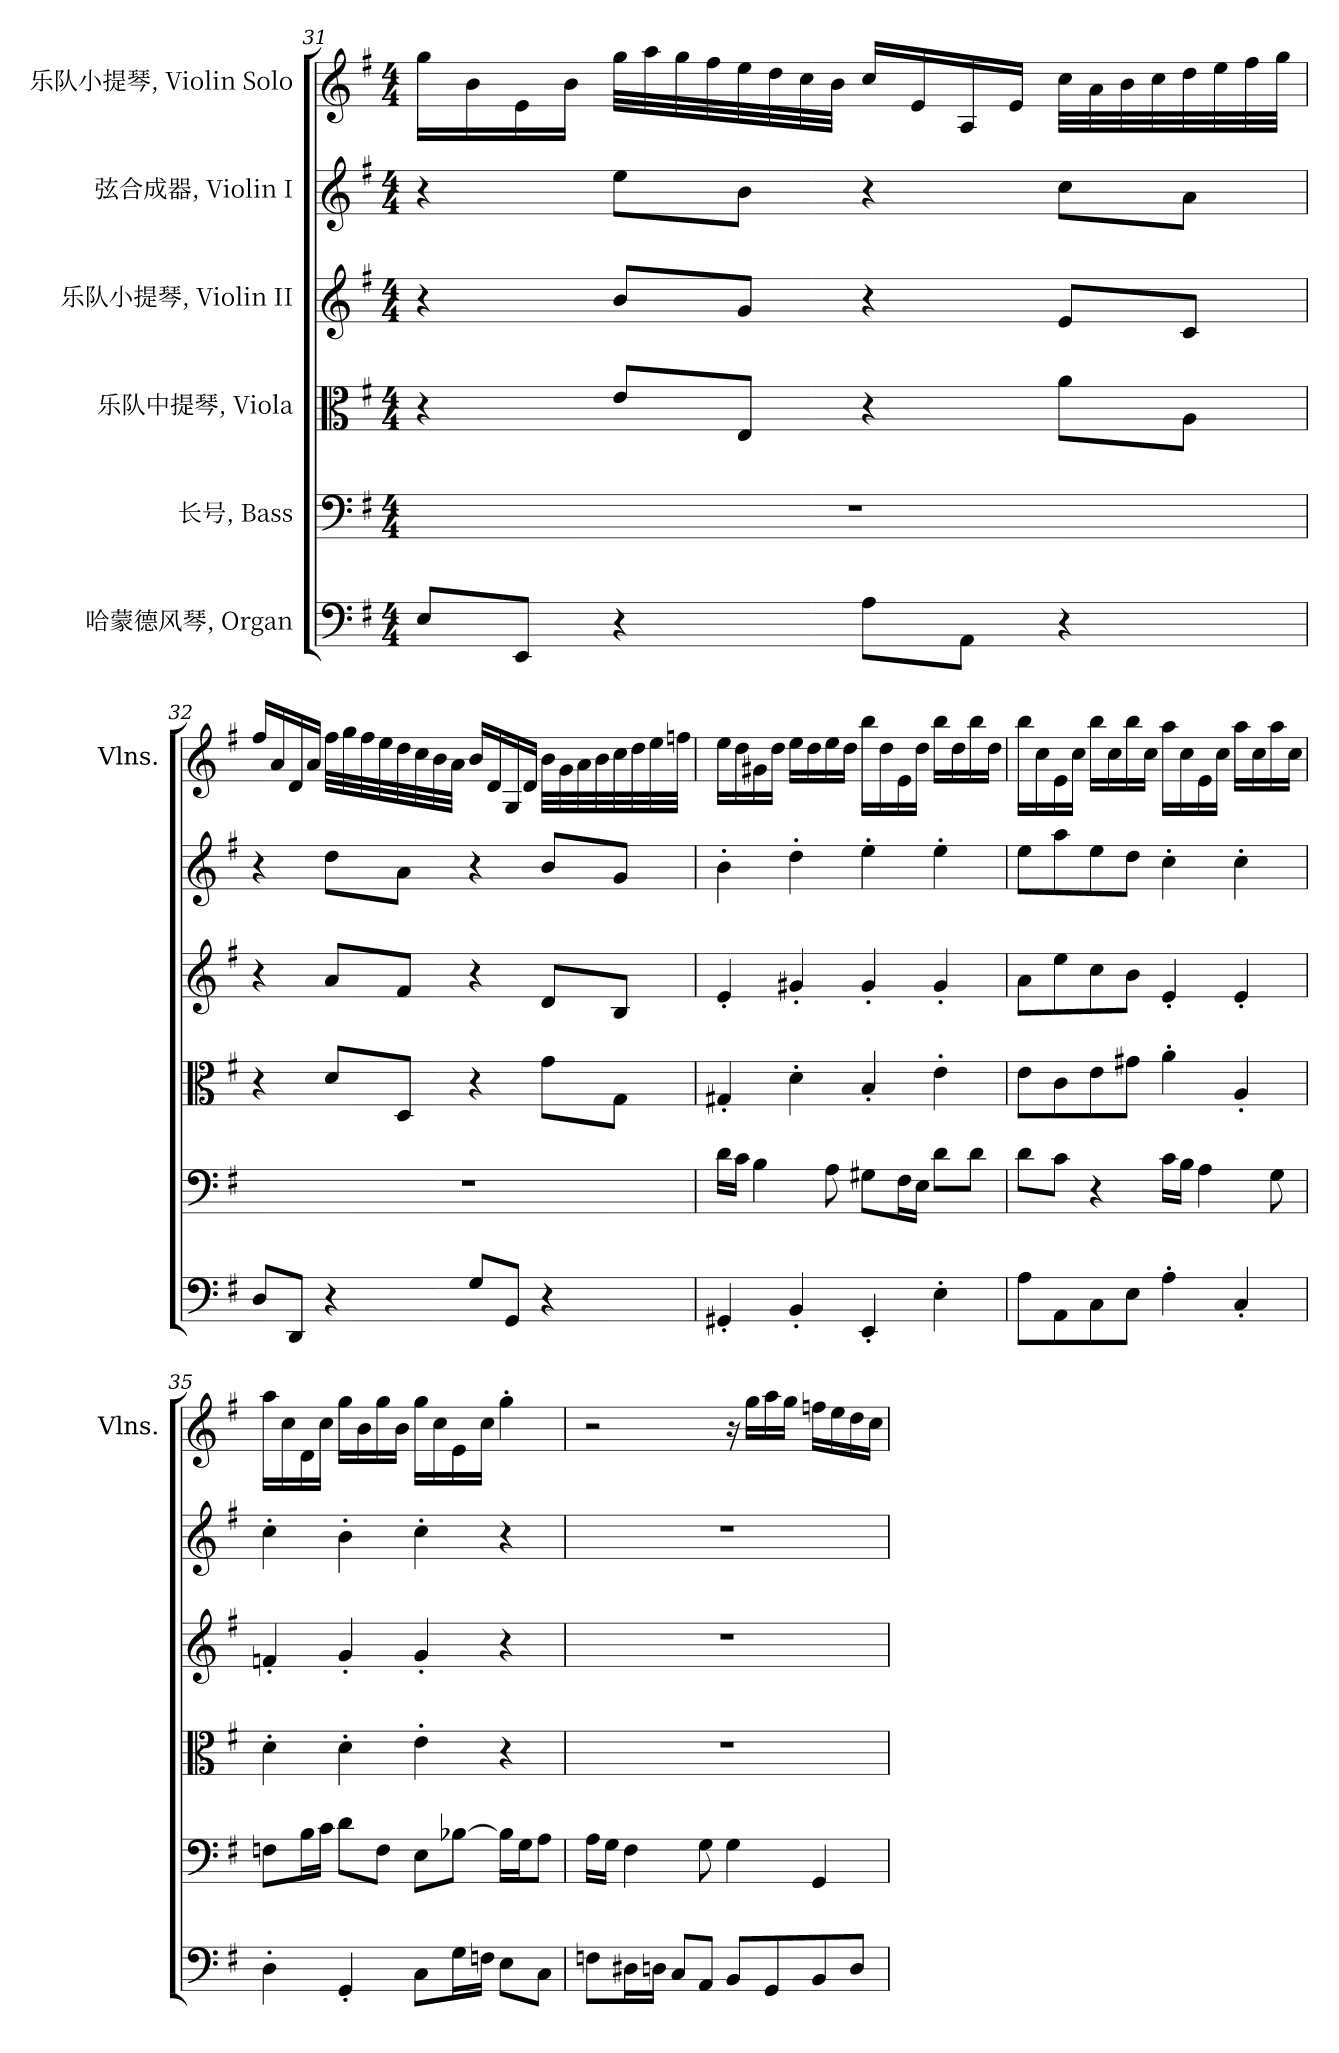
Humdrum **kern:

**kern	**kern	**kern	**kern	**kern	**kern
*part6	*part5	*part4	*part3	*part2	*part1
*staff6	*staff5	*staff4	*staff3	*staff2	*staff1
*I"哈蒙德风琴, Organ	*I"长号, Bass	*I"乐队中提琴, Viola	*I"乐队小提琴, Violin II	*I"弦合成器, Violin I	*I"乐队小提琴, Violin Solo
*	*	*	*	*	*I'Vlns.
!!LO:LB:g=z
*clefF4	*clefF4	*clefC3	*clefG2	*clefG2	*clefG2
*k[f#]	*k[f#]	*k[f#]	*k[f#]	*k[f#]	*k[f#]
*M4/4	*M4/4	*M4/4	*M4/4	*M4/4	*M4/4
=31	=31	=31	=31	=31	=31
8E/L	1r	4r	4r	4r	16gg\LL
.	.	.	.	.	16b\
8EE/J	.	.	.	.	16e\
.	.	.	.	.	16b\JJ
4r	.	8e/L	8b/L	8ee\L	32gg\LLL
.	.	.	.	.	32aa\
.	.	.	.	.	32gg\
.	.	.	.	.	32ff#\
.	.	8E/J	8g/J	8b\J	32ee\
.	.	.	.	.	32dd\
.	.	.	.	.	32cc\
.	.	.	.	.	32b\JJJ
8A\L	.	4r	4r	4r	16cc/LL
.	.	.	.	.	16e/
8AA\J	.	.	.	.	16A/
.	.	.	.	.	16e/JJ
4r	.	8a\L	8e/L	8cc\L	32cc\LLL
.	.	.	.	.	32a\
.	.	.	.	.	32b\
.	.	.	.	.	32cc\
.	.	8A\J	8c/J	8a\J	32dd\
.	.	.	.	.	32ee\
.	.	.	.	.	32ff#\
.	.	.	.	.	32gg\JJJ
!!LO:PB:g=z
=32	=32	=32	=32	=32	=32
8D/L	1r	4r	4r	4r	16ff#/LL
.	.	.	.	.	16a/
8DD/J	.	.	.	.	16d/
.	.	.	.	.	16a/JJ
4r	.	8d/L	8a/L	8dd\L	32ff#\LLL
.	.	.	.	.	32gg\
.	.	.	.	.	32ff#\
.	.	.	.	.	32ee\
.	.	8D/J	8f#/J	8a\J	32dd\
.	.	.	.	.	32cc\
.	.	.	.	.	32b\
.	.	.	.	.	32a\JJJ
8G/L	.	4r	4r	4r	16b/LL
.	.	.	.	.	16d/
8GG/J	.	.	.	.	16G/
.	.	.	.	.	16d/JJ
4r	.	8g\L	8d/L	8b/L	32b\LLL
.	.	.	.	.	32g\
.	.	.	.	.	32a\
.	.	.	.	.	32b\
.	.	8G\J	8B/J	8g/J	32cc\
.	.	.	.	.	32dd\
.	.	.	.	.	32ee\
.	.	.	.	.	32ffn\JJJ
=33	=33	=33	=33	=33	=33
4GG#X'/	16d\LL	4G#X'/	4e'/	4b'\	16ee\LL
.	16c\JJ	.	.	.	16dd\
.	4B\	.	.	.	16g#X\
.	.	.	.	.	16dd\JJ
4BB'/	.	4d'\	4g#X'/	4dd'\	16ee\LL
.	.	.	.	.	16dd\
.	8A\	.	.	.	16ee\
.	.	.	.	.	16dd\JJ
4EE'/	8G#X\L	4B'/	4g#'/	4ee'\	16bb\LL
.	.	.	.	.	16dd\
.	16F#\L	.	.	.	16e\
.	16E\JJ	.	.	.	16dd\JJ
4E'\	8d\L	4e'\	4g#'/	4ee'\	16bb\LL
.	.	.	.	.	16dd\
.	8d\J	.	.	.	16bb\
.	.	.	.	.	16dd\JJ
!!LO:LB:g=z
=34	=34	=34	=34	=34	=34
8A\L	8d\L	8e\L	8a\L	8ee\L	16bb\LL
.	.	.	.	.	16cc\
8AA\	8c\J	8c\	8ee\	8aa\	16e\
.	.	.	.	.	16cc\JJ
8C\	4r	8e\	8cc\	8ee\	16bb\LL
.	.	.	.	.	16cc\
8E\J	.	8g#X\J	8b\J	8dd\J	16bb\
.	.	.	.	.	16cc\JJ
4A'\	16c\LL	4a'\	4e'/	4cc'\	16aa\LL
.	16B\JJ	.	.	.	16cc\
.	4A\	.	.	.	16e\
.	.	.	.	.	16cc\JJ
4C'/	.	4A'/	4e'/	4cc'\	16aa\LL
.	.	.	.	.	16cc\
.	8G\	.	.	.	16aa\
.	.	.	.	.	16cc\JJ
=35	=35	=35	=35	=35	=35
4D'\	8Fn\L	4d'\	4fn'/	4cc'\	16aa\LL
.	.	.	.	.	16cc\
.	16B\L	.	.	.	16d\
.	16c\JJ	.	.	.	16cc\JJ
4GG'/	8d\L	4d'\	4g'/	4b'\	16gg\LL
.	.	.	.	.	16b\
.	8F\J	.	.	.	16gg\
.	.	.	.	.	16b\JJ
8C\L	8E\L	4e'\	4g'/	4cc'\	16gg\LL
.	.	.	.	.	16cc\
16G\L	[8B-X\J	.	.	.	16e\
16Fn\JJ	.	.	.	.	16cc\JJ
8E\L	16B-\LL]	4r	4r	4r	4gg'\
.	16G\J	.	.	.	.
8C\J	8A\J	.	.	.	.
!!LO:PB:g=z
=36	=36	=36	=36	=36	=36
8Fn\L	16A\LL	1r	1r	1r	2r
.	16G\JJ	.	.	.	.
16D#X\L	4F#\	.	.	.	.
16Dn\JJ	.	.	.	.	.
8C/L	.	.	.	.	.
8AA/J	8G\	.	.	.	.
8BB/L	4G\	.	.	.	16r
.	.	.	.	.	16gg\LL
8GG/	.	.	.	.	16aa\
.	.	.	.	.	16gg\JJ
8BB/	4GG/	.	.	.	16ffn\LL
.	.	.	.	.	16ee\
8D/J	.	.	.	.	16dd\
.	.	.	.	.	16cc\JJ
=	=	=	=	=	=
*-	*-	*-	*-	*-	*-
